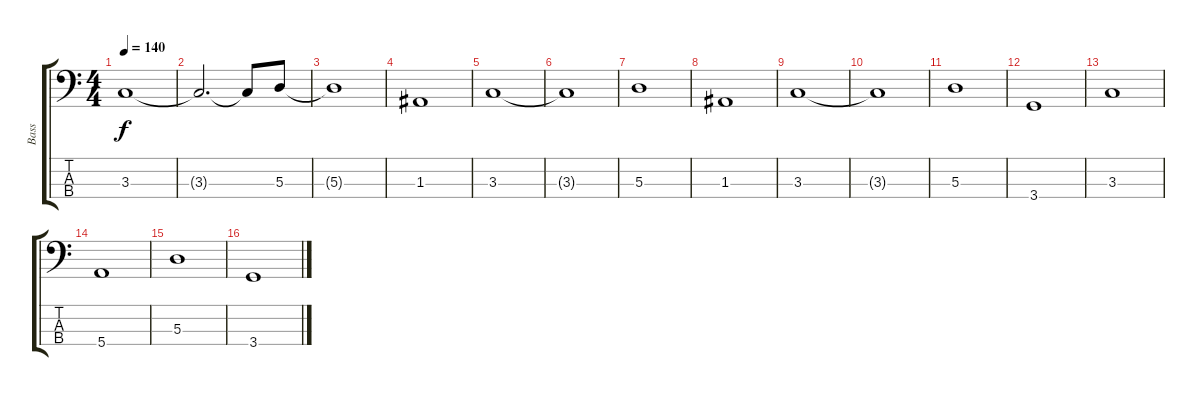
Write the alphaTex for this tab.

\track ("Bass" "Bass") {instrument electricbassfinger}
\staff {score tabs}
\tuning (G2 D2 A1 E1) {hide}
\ts (4 4)
\tempo 140
\clef f4
\ks c
3.3.1{dy f} |
3.3{t}.2{d} 3.3{t}.8 5.3.8 |
5.3{t}.1 |
1.3.1 |
3.3.1 |
3.3{t}.1 |
5.3.1 |
1.3.1 |
3.3.1 |
3.3{t}.1 |
5.3.1 |
3.4.1 |
3.3.1 |
5.4.1 |
5.3.1 |
3.4.1
